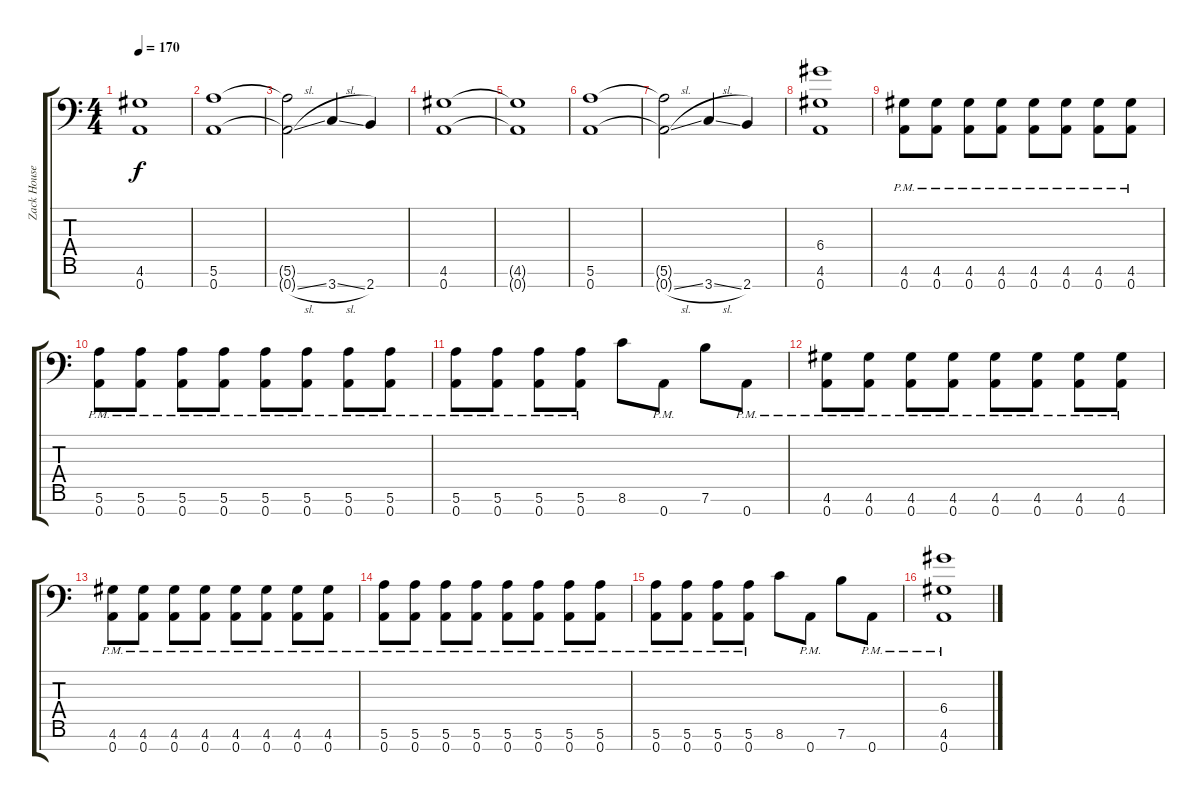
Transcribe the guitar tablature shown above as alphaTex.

\track ("Zack Householder" "Zack House") {instrument distortionguitar}
\staff {score tabs}
\tuning (E4 B3 G3 D3 A2 E2 A1) {hide}
\ts (4 4)
\tempo 170
\clef f4
\ks c
(4.6{t} 0.7{t}).1{dy f} |
(5.6 0.7).1 |
(5.6{t} 0.7{sl t}).2 3.7{sl}.4 2.7.4 |
(4.6 0.7).1 |
(4.6{t} 0.7{t}).1 |
(5.6 0.7).1 |
(5.6{t} 0.7{sl t}).2 3.7{sl}.4 2.7.4 |
(6.4 4.6 0.7).1 |
(4.6{pm} 0.7{pm}).8 (4.6{pm} 0.7{pm}).8 (4.6{pm} 0.7{pm}).8 (4.6{pm} 0.7{pm}).8 (4.6{pm} 0.7{pm}).8 (4.6{pm} 0.7{pm}).8 (4.6{pm} 0.7{pm}).8 (4.6{pm} 0.7{pm}).8 |
(5.6{pm} 0.7{pm}).8 (5.6{pm} 0.7{pm}).8 (5.6{pm} 0.7{pm}).8 (5.6{pm} 0.7{pm}).8 (5.6{pm} 0.7{pm}).8 (5.6{pm} 0.7{pm}).8 (5.6{pm} 0.7{pm}).8 (5.6{pm} 0.7{pm}).8 |
(5.6{pm} 0.7{pm}).8 (5.6{pm} 0.7{pm}).8 (5.6{pm} 0.7{pm}).8 (5.6{pm} 0.7{pm}).8 8.6.8 0.7{pm}.8 7.6.8 0.7{pm}.8 |
(4.6{pm} 0.7{pm}).8 (4.6{pm} 0.7{pm}).8 (4.6{pm} 0.7{pm}).8 (4.6{pm} 0.7{pm}).8 (4.6{pm} 0.7{pm}).8 (4.6{pm} 0.7{pm}).8 (4.6{pm} 0.7{pm}).8 (4.6{pm} 0.7{pm}).8 |
(4.6{pm} 0.7{pm}).8 (4.6{pm} 0.7{pm}).8 (4.6{pm} 0.7{pm}).8 (4.6{pm} 0.7{pm}).8 (4.6{pm} 0.7{pm}).8 (4.6{pm} 0.7{pm}).8 (4.6{pm} 0.7{pm}).8 (4.6{pm} 0.7{pm}).8 |
(5.6{pm} 0.7{pm}).8 (5.6{pm} 0.7{pm}).8 (5.6{pm} 0.7{pm}).8 (5.6{pm} 0.7{pm}).8 (5.6{pm} 0.7{pm}).8 (5.6{pm} 0.7{pm}).8 (5.6{pm} 0.7{pm}).8 (5.6{pm} 0.7{pm}).8 |
(5.6{pm} 0.7{pm}).8 (5.6{pm} 0.7{pm}).8 (5.6{pm} 0.7{pm}).8 (5.6{pm} 0.7{pm}).8 8.6.8 0.7{pm}.8 7.6.8 0.7{pm}.8 |
(6.4 4.6{pm} 0.7{pm}).1
